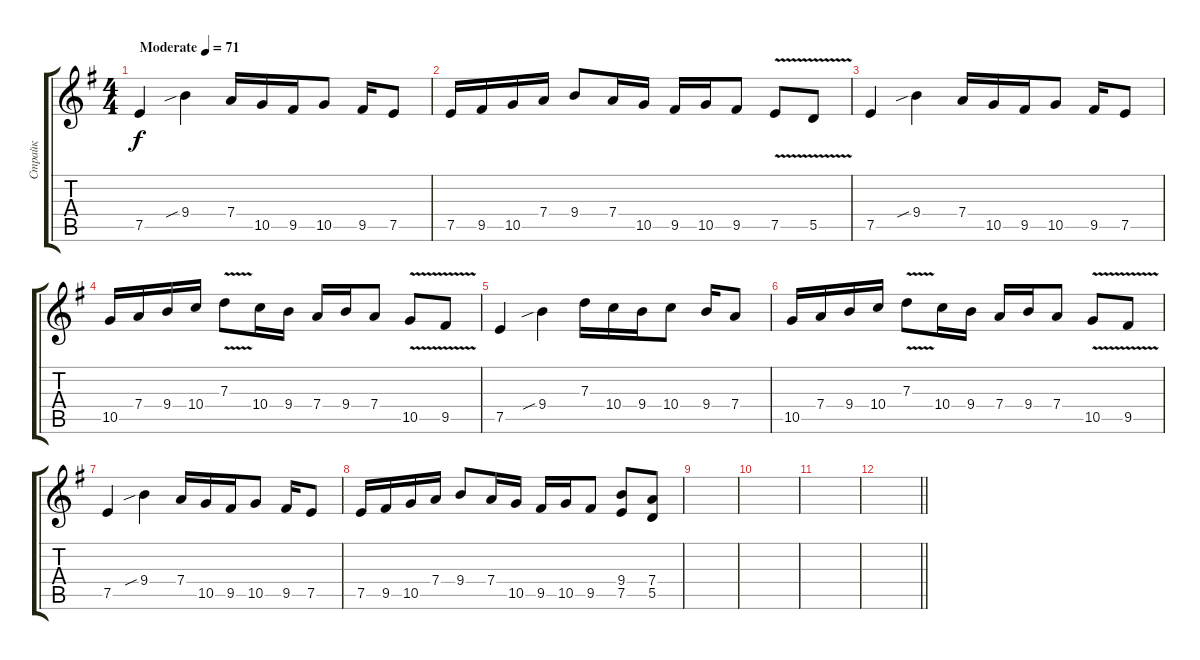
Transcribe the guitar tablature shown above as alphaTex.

\track ("Страйк" "Страйк") {instrument distortionguitar}
\staff {score tabs}
\tuning (E4 B3 G3 D3 A2 E2) {hide}
\ts (4 4)
\tempo (71 "Moderate")
\clef g2
\ks eminor
7.5.4{dy f instrument distortionguitar} 9.4{sib}.4 7.4.16 10.5.16 9.5.16 10.5.8 9.5.16 7.5.8 |
7.5.16 9.5.16 10.5.16 7.4.16 9.4.8 7.4.16 10.5.16 9.5.16 10.5.16 9.5.8 7.5{v}.8 5.5{v}.8 |
7.5.4 9.4{sib}.4 7.4.16 10.5.16 9.5.16 10.5.8 9.5.16 7.5.8 |
10.5.16 7.4.16 9.4.16 10.4.16 7.3{v}.8 10.4.16 9.4.16 7.4.16 9.4.16 7.4.8 10.5{v}.8 9.5{v}.8 |
7.5.4 9.4{sib}.4 7.3.16 10.4.16 9.4.16 10.4.8 9.4.16 7.4.8 |
10.5.16 7.4.16 9.4.16 10.4.16 7.3{v}.8 10.4.16 9.4.16 7.4.16 9.4.16 7.4.8 10.5{v}.8 9.5{v}.8 |
7.5.4 9.4{sib}.4 7.4.16 10.5.16 9.5.16 10.5.8 9.5.16 7.5.8 |
7.5.16 9.5.16 10.5.16 7.4.16 9.4.8 7.4.16 10.5.16 9.5.16 10.5.16 9.5.8 (9.4 7.5).8 (7.4 5.5).8 |
|
|
|
\barLineRight lightlight
